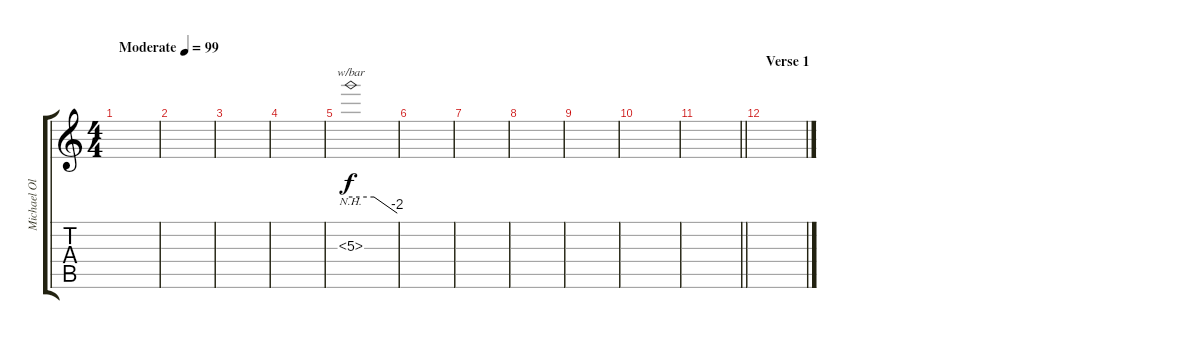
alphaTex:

\track ("Michael Olivieri" "Michael Ol") {instrument overdrivenguitar}
\staff {score tabs}
\tuning (E4 B3 G3 D3 A2 E2) {hide}
\ts (4 4)
\tempo (99 "Moderate")
\clef g2
\ks c
|
|
|
|
5.3{nh}.1{tbe (custom default 0 0 30 0 60 -8)} |
|
|
|
|
|
\barLineRight lightlight
|
\section ("" "Verse 1")
